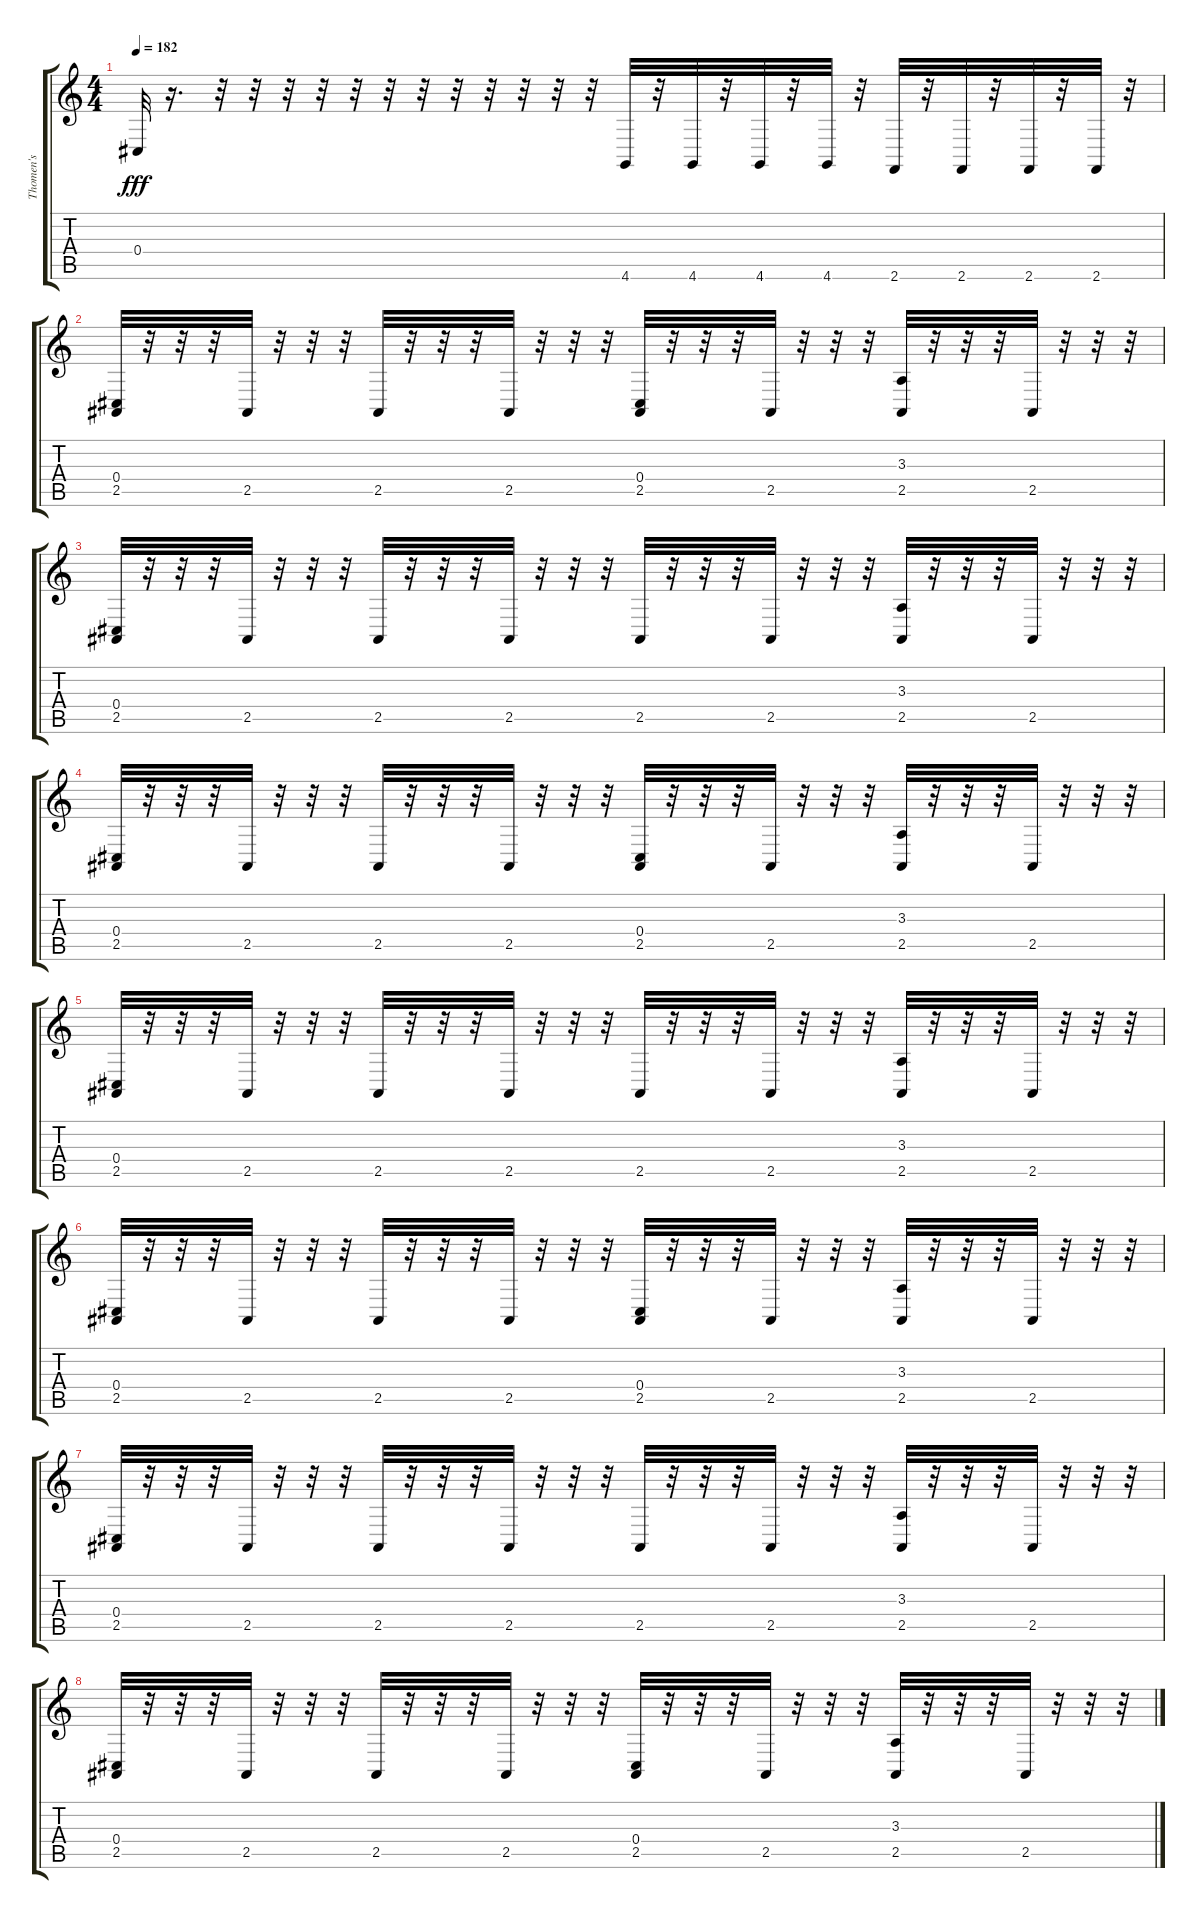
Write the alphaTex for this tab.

\track ("Thomen's " "Thomen's ") {instrument acousticgrandpiano}
\staff {score tabs}
\tuning (Eb4 Bb3 Gb3 Db3 Ab2 Eb2) {hide}
\ts (4 4)
\tempo 182
\clef g2
\ks c
0.4.32{dy fff} r.16{d} r.32 r.32 r.32 r.32 r.32 r.32 r.32 r.32 r.32 r.32 r.32 r.32 4.6.32 r.32 4.6.32 r.32 4.6.32 r.32 4.6.32 r.32 2.6.32 r.32 2.6.32 r.32 2.6.32 r.32 2.6.32 r.32 |
(0.4 2.5).32 r.32 r.32 r.32 2.5.32 r.32 r.32 r.32 2.5.32 r.32 r.32 r.32 2.5.32 r.32 r.32 r.32 (0.4 2.5).32 r.32 r.32 r.32 2.5.32 r.32 r.32 r.32 (3.3 2.5).32 r.32 r.32 r.32 2.5.32 r.32 r.32 r.32 |
(0.4 2.5).32 r.32 r.32 r.32 2.5.32 r.32 r.32 r.32 2.5.32 r.32 r.32 r.32 2.5.32 r.32 r.32 r.32 2.5.32 r.32 r.32 r.32 2.5.32 r.32 r.32 r.32 (3.3 2.5).32 r.32 r.32 r.32 2.5.32 r.32 r.32 r.32 |
(0.4 2.5).32 r.32 r.32 r.32 2.5.32 r.32 r.32 r.32 2.5.32 r.32 r.32 r.32 2.5.32 r.32 r.32 r.32 (0.4 2.5).32 r.32 r.32 r.32 2.5.32 r.32 r.32 r.32 (3.3 2.5).32 r.32 r.32 r.32 2.5.32 r.32 r.32 r.32 |
(0.4 2.5).32 r.32 r.32 r.32 2.5.32 r.32 r.32 r.32 2.5.32 r.32 r.32 r.32 2.5.32 r.32 r.32 r.32 2.5.32 r.32 r.32 r.32 2.5.32 r.32 r.32 r.32 (3.3 2.5).32 r.32 r.32 r.32 2.5.32 r.32 r.32 r.32 |
(0.4 2.5).32 r.32 r.32 r.32 2.5.32 r.32 r.32 r.32 2.5.32 r.32 r.32 r.32 2.5.32 r.32 r.32 r.32 (0.4 2.5).32 r.32 r.32 r.32 2.5.32 r.32 r.32 r.32 (3.3 2.5).32 r.32 r.32 r.32 2.5.32 r.32 r.32 r.32 |
(0.4 2.5).32 r.32 r.32 r.32 2.5.32 r.32 r.32 r.32 2.5.32 r.32 r.32 r.32 2.5.32 r.32 r.32 r.32 2.5.32 r.32 r.32 r.32 2.5.32 r.32 r.32 r.32 (3.3 2.5).32 r.32 r.32 r.32 2.5.32 r.32 r.32 r.32 |
(0.4 2.5).32 r.32 r.32 r.32 2.5.32 r.32 r.32 r.32 2.5.32 r.32 r.32 r.32 2.5.32 r.32 r.32 r.32 (0.4 2.5).32 r.32 r.32 r.32 2.5.32 r.32 r.32 r.32 (3.3 2.5).32 r.32 r.32 r.32 2.5.32 r.32 r.32 r.32
